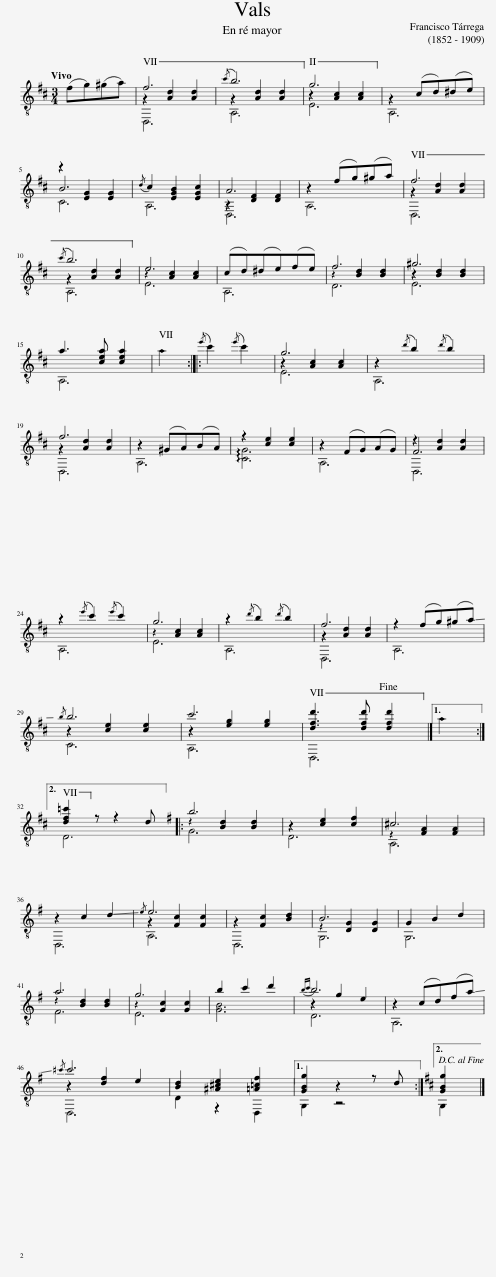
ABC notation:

X:1
%%score ( 1 2 3 )
L:1/8
Q:1/4=180
M:3/4
I:linebreak $
K:D
V:1 treble-8
V:2 treble-8
V:3 treble-8
V:1
 (fg)(^ga) | z2 [Ad]2 [Ad]2 | z2 [Ad]2 [Ad]2 | z2 [Ac]2 [Ac]2 | z2 (cd)(^de) |$ %5
 z2 [EG]2 [EG]2 |{/d} c2 [EGB]2 [EGc]2 | z2 [DF]2 [DF]2 | z2 (fg)(^ga) | z2 [Ad]2 [Ad]2 |$ %10
 z2 [Ad]2 [Ad]2 | z2 [Ac]2 [Ac]2 | (cd)(^de)(fe) | z2 [Bd]2 [Bd]2 | z2 [Bd]2 [Bd]2 |$ %15
 a3 [cea] [cea]2 | a2 ::{/e'} c'2{/e'} c'2 | z2 [Ac]2 [Ac]2 | z2{/d'} b2{/d'} b2 |$ %20
 z2 [Ad]2 [Ad]2 | z2 (^GA)(BA) | z2 [ce]2 [ce]2 | z2 (FG)(AG) | z2 [Ad]2 [Ad]2 |$ %25
 z2{/e'} c'2{/e'} c'2 | z2 [Ac]2 [Ac]2 | z2{/d'} b2{/d'} b2 | z2 [Ad]2 [Ad]2 | z2 (fg)(^g!-(!a) |$ %30
 z2 [ce]2 [ce]2 | z2 [eg]2 [eg]2 | [dfd']3 [dfd'] [dfd']2!fine! |]1 a2 :|2$ [df=c']2 z z2 d |: %35
[K:G] z2 [Bd]2 [Bd]2 | z2 [ce]2 [cf]2 | z2 [FA]2 [FA]2 |$ z2 c2 !-(!d2 | z2 [Fc]2 [Fc]2 | %40
 z2 [Fc]2 [Bd]2 | z2 [DG]2 [DG]2 | G2 B2 d2 |$ z2 [Bd]2 [Bd]2 | z2 [Gc]2 [Gc]2 | %45
 b2 c'2 d'2 | z2 g2 e2 | z2 (cd)(f!-(!a) |$ z2 [df]2 e2 | [Bd]2 [^A^ce]2 [=A=cf]2 |1 %50
 [GBg]2 z2 z d :|2[K:D] !fermata![GBg]2!D.C.! |] %52
V:2
 x4 | D,6 | A,6 | E6 | A,6 |$ %5
 C6 | A,6 | D,6 | A,6 | D,6 |$ %10
 A,6 | E6 | A,6 | D6 | E6 |$ %15
 A,6 | x2 :: x4 | E6 | A,6 |$ %20
 D,6 | A,6 | !arpeggio![CG]6 | A,6 | D,6 |$ %25
 A,6 | E6 | A,6 | D,6 | A,6 |$ %30
 C6 | A,6 | D,6 |]1 x2 :|2$ D6 |: %35
[K:G] G6 | D6 | A,6 |$ D,6 | A,6 | %40
 D,6 | G,6 | G,6 |$ F6 | E6 | %45
 [GB]6 | D6 | A,6 |$ D,6 | D2 z2 D,2 |1 %50
 G,2 z4 :|2[K:D] !fermata!G,2 |] %52
V:3
 x4 | f6 |{/c'} b6 | g6 | x6 |$ %5
 B6 | x6 | A6 | x6 | f6 |$ %10
{/c'} b6 | e6 | x6 | f6 | ^g6 |$ %15
 x6 | x2 :: x4 | g6 | x6 |$ %20
 f6 | x6 | x6 | x6 | F6 |$ %25
 x6 | g6 | x6 | f6 | x6 |$ %30
!-)!{/b} b6 | c'6 | x6 |]1 x2 :|2$ x6 |: %35
[K:G] b6 | x6 | ^c6 |$ x6 |!-)!{/e} e6 | %40
 x6 | B6 | x6 |$ a6 | g6 | %45
 x6 |({/bc')} b6 | x6 |$!-)!{/^c'} c'6 | x6 |1 %50
 x6 :|2[K:D] x2 |] %52
